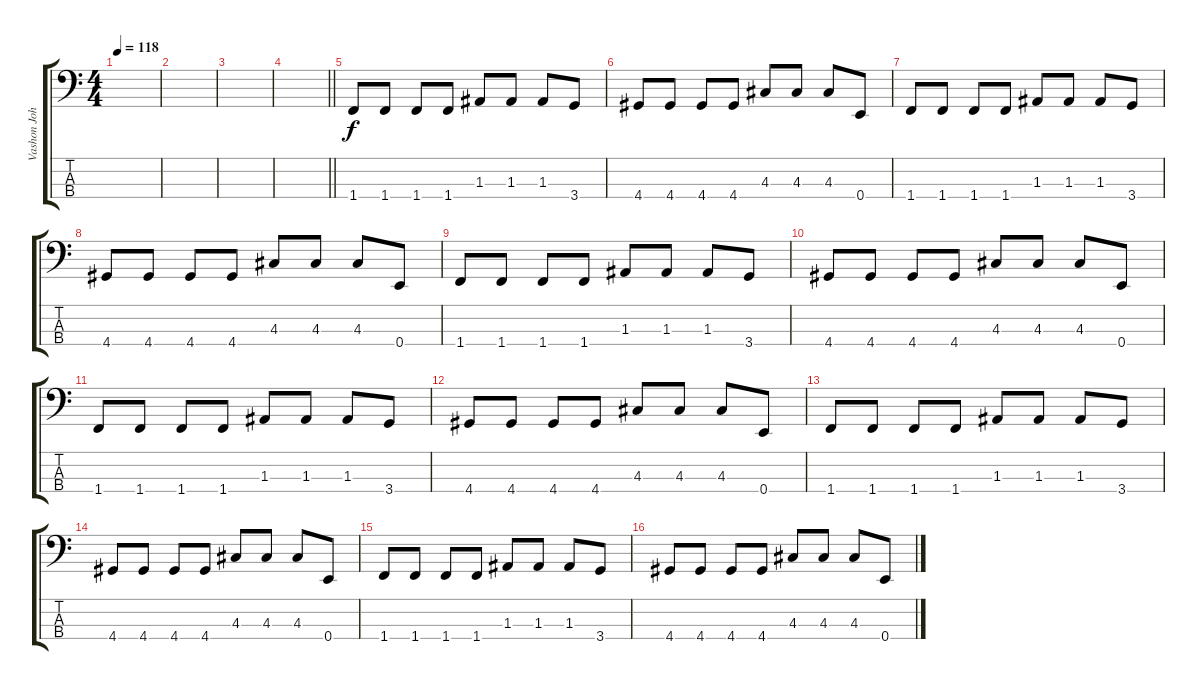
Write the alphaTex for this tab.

\track ("Vashon Johnson: Bass Fender" "Vashon Joh") {instrument electricbasspick}
\staff {score tabs}
\tuning (G2 D2 A1 E1) {hide}
\ts (4 4)
\tempo 118
\clef f4
\ks c
|
|
|
\barLineRight lightlight
|
1.4.8 1.4.8 1.4.8 1.4.8 1.3.8 1.3.8 1.3.8 3.4.8 |
4.4.8 4.4.8 4.4.8 4.4.8 4.3.8 4.3.8 4.3.8 0.4.8 |
1.4.8 1.4.8 1.4.8 1.4.8 1.3.8 1.3.8 1.3.8 3.4.8 |
4.4.8 4.4.8 4.4.8 4.4.8 4.3.8 4.3.8 4.3.8 0.4.8 |
1.4.8 1.4.8 1.4.8 1.4.8 1.3.8 1.3.8 1.3.8 3.4.8 |
4.4.8 4.4.8 4.4.8 4.4.8 4.3.8 4.3.8 4.3.8 0.4.8 |
1.4.8 1.4.8 1.4.8 1.4.8 1.3.8 1.3.8 1.3.8 3.4.8 |
4.4.8 4.4.8 4.4.8 4.4.8 4.3.8 4.3.8 4.3.8 0.4.8 |
1.4.8 1.4.8 1.4.8 1.4.8 1.3.8 1.3.8 1.3.8 3.4.8 |
4.4.8 4.4.8 4.4.8 4.4.8 4.3.8 4.3.8 4.3.8 0.4.8 |
1.4.8 1.4.8 1.4.8 1.4.8 1.3.8 1.3.8 1.3.8 3.4.8 |
4.4.8 4.4.8 4.4.8 4.4.8 4.3.8 4.3.8 4.3.8 0.4.8
